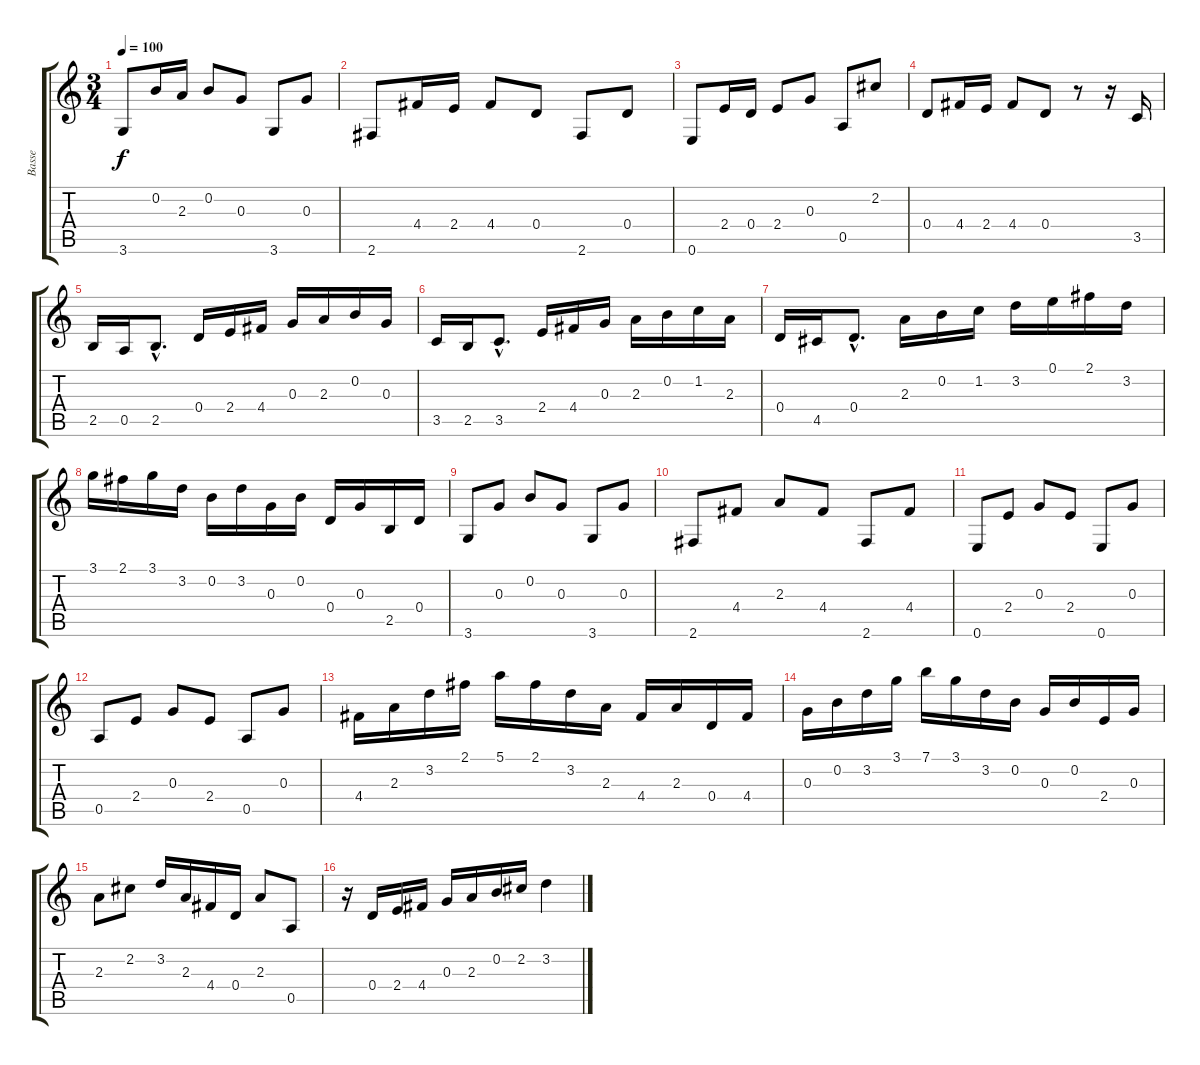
\track ("Basse" "Basse") {instrument acousticguitarnylon}
\staff {score tabs}
\tuning (E4 B3 G3 D3 A2 E2) {hide}
\ts (3 4)
\tempo 100
\clef g2
\ks c
3.6.8{dy f} 0.2.16 2.3.16 0.2.8 0.3.8 3.6.8 0.3.8 |
2.6.8 4.4.16 2.4.16 4.4.8 0.4.8 2.6.8 0.4.8 |
0.6.8 2.4.16 0.4.16 2.4.8 0.3.8 0.5.8 2.2.8 |
0.4.8 4.4.16 2.4.16 4.4.8 0.4.8 r.8 r.16 3.5.16 |
2.5.16 0.5.16 2.5{hac}.8{d} 0.4.16 2.4.16 4.4.16 0.3.16 2.3.16 0.2.16 0.3.16 |
3.5.16 2.5.16 3.5{hac}.8{d} 2.4.16 4.4.16 0.3.16 2.3.16 0.2.16 1.2.16 2.3.16 |
0.4.16 4.5.16 0.4{hac}.8{d} 2.3.16 0.2.16 1.2.16 3.2.16 0.1.16 2.1.16 3.2.16 |
3.1.16 2.1.16 3.1.16 3.2.16 0.2.16 3.2.16 0.3.16 0.2.16 0.4.16 0.3.16 2.5.16 0.4.16 |
3.6.8 0.3.8 0.2.8 0.3.8 3.6.8 0.3.8 |
2.6.8 4.4.8 2.3.8 4.4.8 2.6.8 4.4.8 |
0.6.8 2.4.8 0.3.8 2.4.8 0.6.8 0.3.8 |
0.5.8 2.4.8 0.3.8 2.4.8 0.5.8 0.3.8 |
4.4.16 2.3.16 3.2.16 2.1.16 5.1.16 2.1.16 3.2.16 2.3.16 4.4.16 2.3.16 0.4.16 4.4.16 |
0.3.16 0.2.16 3.2.16 3.1.16 7.1.16 3.1.16 3.2.16 0.2.16 0.3.16 0.2.16 2.4.16 0.3.16 |
2.3.8 2.2.8 3.2.16 2.3.16 4.4.16 0.4.16 2.3.8 0.5.8 |
r.16 0.4.16 2.4.16 4.4.16 0.3.16 2.3.16 0.2.16 2.2.16 3.2.4
